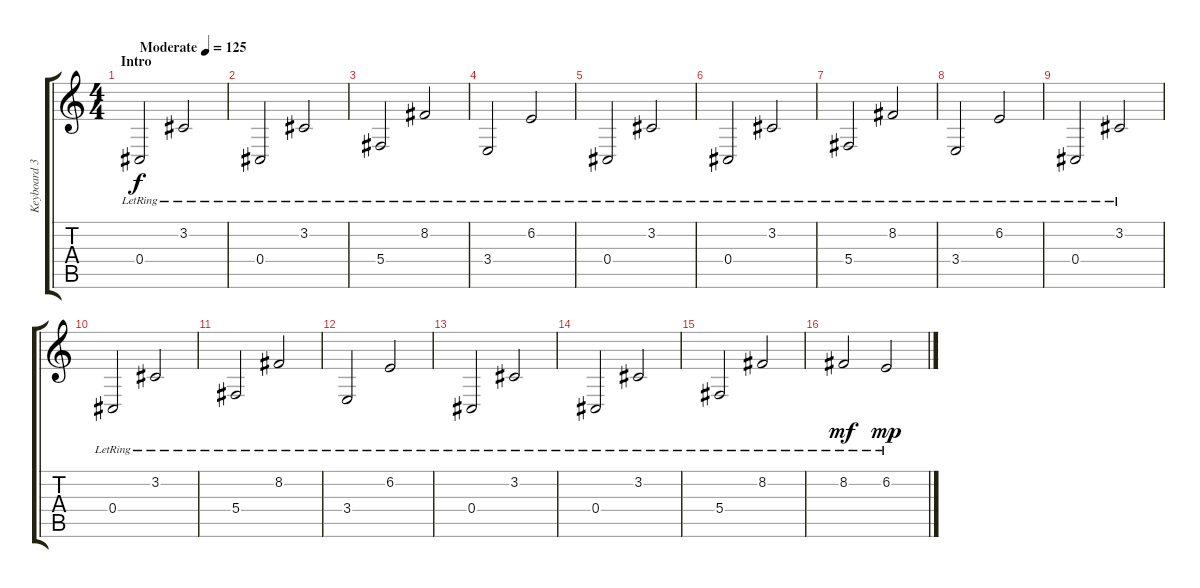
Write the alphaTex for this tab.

\track ("Keyboard 3" "Keyboard 3") {instrument woodblock}
\staff {score tabs}
\tuning (Eb4 Bb3 Gb3 Db3 Ab2 Db2) {hide}
\ts (4 4)
\section ("" "Intro")
\tempo (125 "Moderate")
\clef g2
\ks c
0.4{lr}.2{dy f instrument woodblock} 3.2{lr}.2 |
0.4{lr}.2 3.2{lr}.2 |
5.4{lr}.2 8.2{lr}.2 |
3.4{lr}.2 6.2{lr}.2 |
0.4{lr}.2 3.2{lr}.2 |
0.4{lr}.2 3.2{lr}.2 |
5.4{lr}.2 8.2{lr}.2 |
3.4{lr}.2 6.2{lr}.2 |
0.4{lr}.2 3.2{lr}.2 |
0.4{lr}.2 3.2{lr}.2 |
5.4{lr}.2 8.2{lr}.2 |
3.4{lr}.2 6.2{lr}.2 |
0.4{lr}.2 3.2{lr}.2 |
0.4{lr}.2 3.2{lr}.2 |
5.4{lr}.2 8.2{lr}.2 |
8.2{lr}.2{dy mf} 6.2{lr}.2{dy mp}
